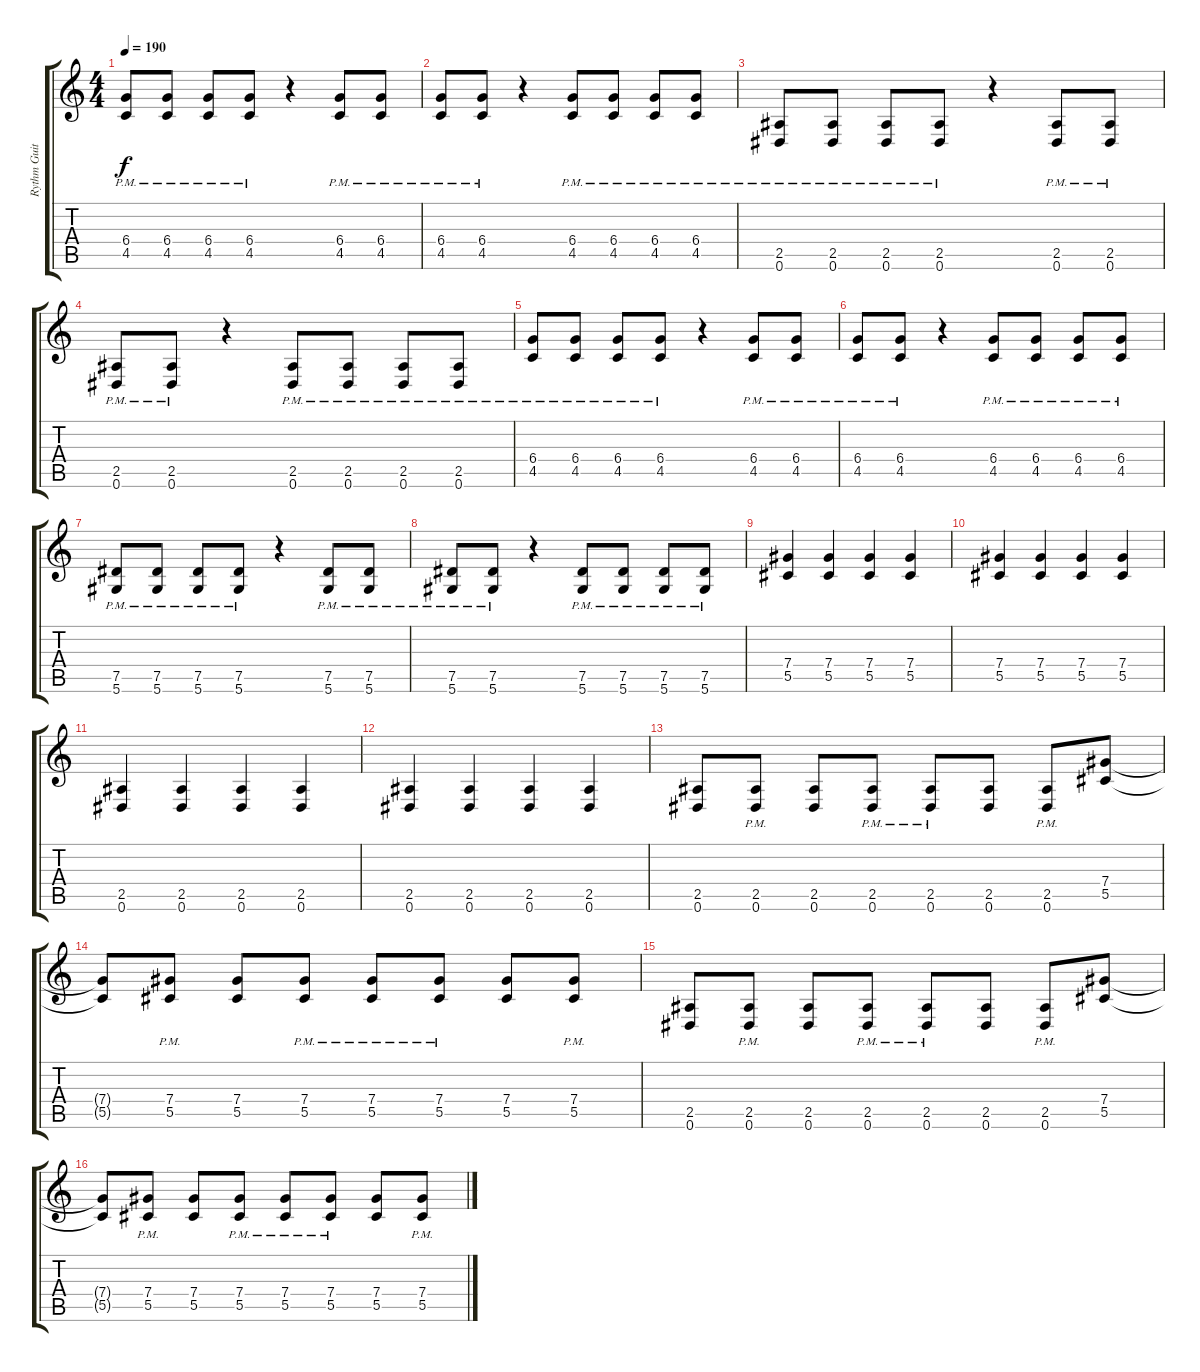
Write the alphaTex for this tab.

\track ("Rythm Guitar" "Rythm Guit") {instrument distortionguitar}
\staff {score tabs}
\tuning (Eb4 Bb3 Gb3 Db3 Ab2 Eb2) {hide}
\ts (4 4)
\tempo 190
\clef g2
\ks c
(6.4{pm} 4.5{pm}).8{dy f} (6.4{pm} 4.5{pm}).8 (6.4{pm} 4.5{pm}).8 (6.4{pm} 4.5{pm}).8 r.4 (6.4{pm} 4.5{pm}).8 (6.4{pm} 4.5{pm}).8 |
(6.4{pm} 4.5{pm}).8 (6.4{pm} 4.5{pm}).8 r.4 (6.4{pm} 4.5{pm}).8 (6.4{pm} 4.5{pm}).8 (6.4{pm} 4.5{pm}).8 (6.4{pm} 4.5{pm}).8 |
(2.5{pm} 0.6{pm}).8 (2.5{pm} 0.6{pm}).8 (2.5{pm} 0.6{pm}).8 (2.5{pm} 0.6{pm}).8 r.4 (2.5{pm} 0.6{pm}).8 (2.5{pm} 0.6{pm}).8 |
(2.5{pm} 0.6{pm}).8 (2.5{pm} 0.6{pm}).8 r.4 (2.5{pm} 0.6{pm}).8 (2.5{pm} 0.6{pm}).8 (2.5{pm} 0.6{pm}).8 (2.5{pm} 0.6{pm}).8 |
(6.4{pm} 4.5{pm}).8 (6.4{pm} 4.5{pm}).8 (6.4{pm} 4.5{pm}).8 (6.4{pm} 4.5{pm}).8 r.4 (6.4{pm} 4.5{pm}).8 (6.4{pm} 4.5{pm}).8 |
(6.4{pm} 4.5{pm}).8 (6.4{pm} 4.5{pm}).8 r.4 (6.4{pm} 4.5{pm}).8 (6.4{pm} 4.5{pm}).8 (6.4{pm} 4.5{pm}).8 (6.4{pm} 4.5{pm}).8 |
(7.5{pm} 5.6{pm}).8 (7.5{pm} 5.6{pm}).8 (7.5{pm} 5.6{pm}).8 (7.5{pm} 5.6{pm}).8 r.4 (7.5{pm} 5.6{pm}).8 (7.5{pm} 5.6{pm}).8 |
(7.5{pm} 5.6{pm}).8 (7.5{pm} 5.6{pm}).8 r.4 (7.5{pm} 5.6{pm}).8 (7.5{pm} 5.6{pm}).8 (7.5{pm} 5.6{pm}).8 (7.5{pm} 5.6{pm}).8 |
(7.4 5.5).4 (7.4 5.5).4 (7.4 5.5).4 (7.4 5.5).4 |
(7.4 5.5).4 (7.4 5.5).4 (7.4 5.5).4 (7.4 5.5).4 |
(2.5 0.6).4 (2.5 0.6).4 (2.5 0.6).4 (2.5 0.6).4 |
(2.5 0.6).4 (2.5 0.6).4 (2.5 0.6).4 (2.5 0.6).4 |
(2.5 0.6).8 (2.5{pm} 0.6{pm}).8 (2.5 0.6).8 (2.5{pm} 0.6{pm}).8 (2.5{pm} 0.6{pm}).8 (2.5 0.6).8 (2.5{pm} 0.6{pm}).8 (7.4 5.5).8 |
(7.4{t} 5.5{t}).8 (7.4{pm} 5.5{pm}).8 (7.4 5.5).8 (7.4{pm} 5.5{pm}).8 (7.4{pm} 5.5{pm}).8 (7.4{pm} 5.5{pm}).8 (7.4 5.5).8 (7.4{pm} 5.5{pm}).8 |
(2.5 0.6).8 (2.5{pm} 0.6{pm}).8 (2.5 0.6).8 (2.5{pm} 0.6{pm}).8 (2.5{pm} 0.6{pm}).8 (2.5 0.6).8 (2.5{pm} 0.6{pm}).8 (7.4 5.5).8 |
(7.4{t} 5.5{t}).8 (7.4{pm} 5.5{pm}).8 (7.4 5.5).8 (7.4{pm} 5.5{pm}).8 (7.4{pm} 5.5{pm}).8 (7.4{pm} 5.5{pm}).8 (7.4 5.5).8 (7.4{pm} 5.5{pm}).8
